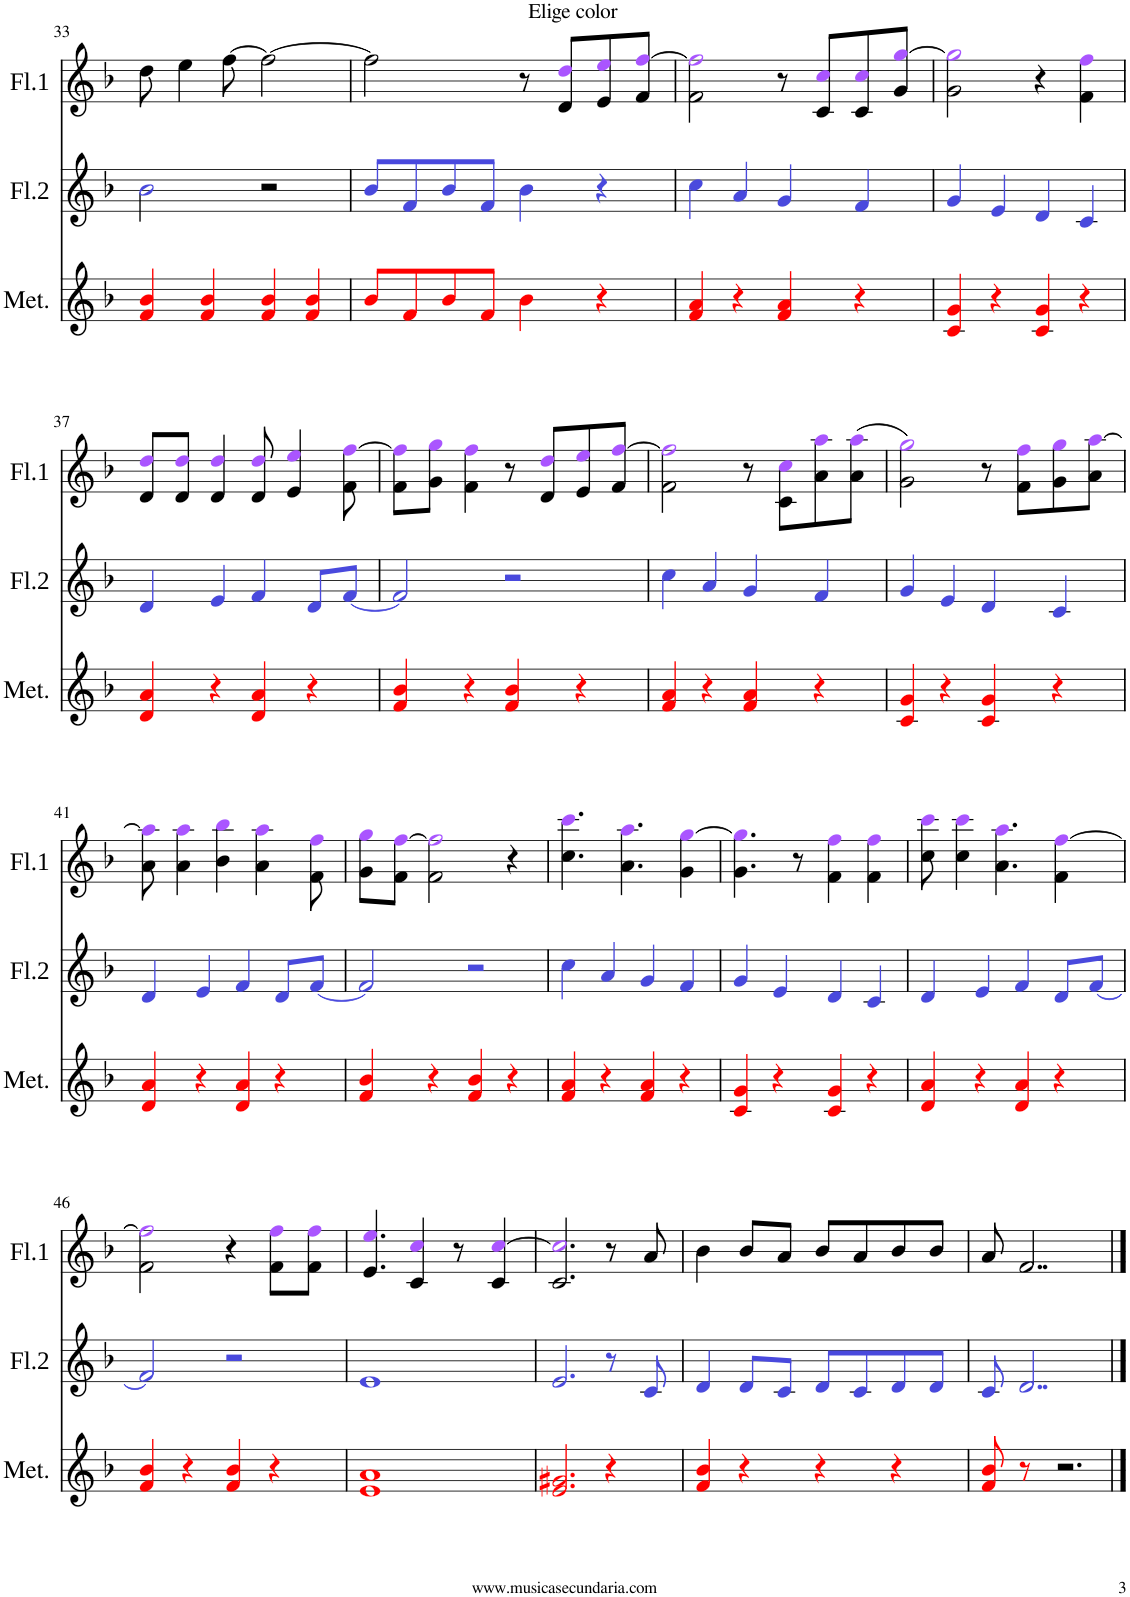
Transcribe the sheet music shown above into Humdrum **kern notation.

**kern	**kern	**kern
*part3	*part2	*part1
*staff3	*staff2	*staff1
*I"Metalófono	*I"Flauta 2	*I"Flauta 1
*I'Met.	*I'Fl.2	*I'Fl.1
!!LO:PB:g=z
*clefG2	*clefG2	*clefG2
*k[b-]	*k[b-]	*k[b-]
*M4/4	*M4/4	*M4/4
=33	=33	=33
4fi/ 4b-i/	2b-j\	8dd\
.	.	4ee\
4fi/ 4b-i/	.	.
.	.	[8ff\
4fi/ 4b-i/	2r	2ff\_
4fi/ 4b-i/	.	.
=34	=34	=34
8b-i/L	8b-j/L	2ff\]
8fi/	8fj/	.
8b-i/	8b-j/	.
8fi/J	8fj/J	.
4b-i\	4b-j\	8r
!	!	!LO:TX:a:t=Elige color
.	.	8d/ 8ddZ/L
4r	4r	8e/ 8eeZ/
.	.	8f/ [8ffZ/J
=35	=35	=35
4fi/ 4ai/	4ccj\	2f\ 2ffZ\]
4r	4aj/	.
4fi/ 4ai/	4gj/	8r
.	.	8c/ 8ccZ/L
4r	4fj/	8c/ 8ccZ/
.	.	8g/ [8ggZ/J
=36	=36	=36
4ci/ 4gi/	4gj/	2g\ 2ggZ\]
4r	4ej/	.
4ci/ 4gi/	4dj/	4r
4r	4cj/	4f\ 4ffZ\
!!LO:LB:g=z
=37	=37	=37
4di/ 4ai/	4dj/	8d/ 8ddZ/L
.	.	8d/ 8ddZ/J
4r	4ej/	4d/ 4ddZ/
4di/ 4ai/	4fj/	8d/ 8ddZ/
.	.	4e/ 4eeZ/
4r	8dj/L	.
.	[8fj/J	8f\ [8ffZ\
=38	=38	=38
4fi/ 4b-i/	2fj/]	8f\ 8ffZ\]L
.	.	8g\ 8ggZ\J
4r	.	4f\ 4ffZ\
4fi/ 4b-i/	2r	8r
.	.	8d/ 8ddZ/L
4r	.	8e/ 8eeZ/
.	.	8f/ [8ffZ/J
=39	=39	=39
4fi/ 4ai/	4ccj\	2f\ 2ffZ\]
4r	4aj/	.
4fi/ 4ai/	4gj/	8r
.	.	8c\ 8ccZ\L
4r	4fj/	8a\ 8aaZ\
.	.	(>8a\ 8aaZ\J
=40	=40	=40
4ci/ 4gi/	4gj/	2g\ 2ggZ\)
4r	4ej/	.
4ci/ 4gi/	4dj/	8r
.	.	8f\ 8ffZ\L
4r	4cj/	8g\ 8ggZ\
.	.	8a\ [8aaZ\J
!!LO:LB:g=z
=41	=41	=41
4di/ 4ai/	4dj/	8a\ 8aaZ\]
.	.	4a\ 4aaZ\
4r	4ej/	.
.	.	4b-\ 4bb-Z\
4di/ 4ai/	4fj/	.
.	.	4a\ 4aaZ\
4r	8dj/L	.
.	[8fj/J	8f\ 8ffZ\
=42	=42	=42
4fi/ 4b-i/	2fj/]	8g\ 8ggZ\L
.	.	8f\ [8ffZ\J
4r	.	2f\ 2ffZ\]
4fi/ 4b-i/	2r	.
4r	.	4r
=43	=43	=43
4fi/ 4ai/	4ccj\	4.cc\ 4.cccZ\
4r	4aj/	.
.	.	4.a\ 4.aaZ\
4fi/ 4ai/	4gj/	.
4r	4fj/	4g\ [4ggZ\
=44	=44	=44
4ci/ 4gi/	4gj/	4.g\ 4.ggZ\]
4r	4ej/	.
.	.	8r
4ci/ 4gi/	4dj/	4f\ 4ffZ\
4r	4cj/	4f\ 4ffZ\
=45	=45	=45
4di/ 4ai/	4dj/	8cc\ 8cccZ\
.	.	4cc\ 4cccZ\
4r	4ej/	.
.	.	4.a\ 4.aaZ\
4di/ 4ai/	4fj/	.
4r	8dj/L	4f\ [4ffZ\
.	[8fj/J	.
!!LO:LB:g=z
=46	=46	=46
4fi/ 4b-i/	2fj/]	2f\ 2ffZ\]
4r	.	.
4fi/ 4b-i/	2r	4r
4r	.	8f\ 8ffZ\L
.	.	8f\ 8ffZ\J
=47	=47	=47
1ei 1ai	1ej	4.e/ 4.eeZ/
.	.	4c/ 4ccZ/
.	.	8r
.	.	4c/ [4ccZ/
=48	=48	=48
2.ei/ 2.g#Xi/	2.ej/	2.c/ 2.ccZ/]
4r	8r	8r
.	8cj/	8a/
=49	=49	=49
4fi/ 4b-i/	4dj/	4b-\
4r	8dj/L	8b-/L
.	8cj/J	8a/J
4r	8dj/L	8b-/L
.	8cj/	8a/
4r	8dj/	8b-/
.	8dj/J	8b-/J
=50	=50	=50
8fi/ 8b-i/	8cj/	8a/
8r	2..dj/	2..f/
2.r	.	.
==	==	==
*-	*-	*-
